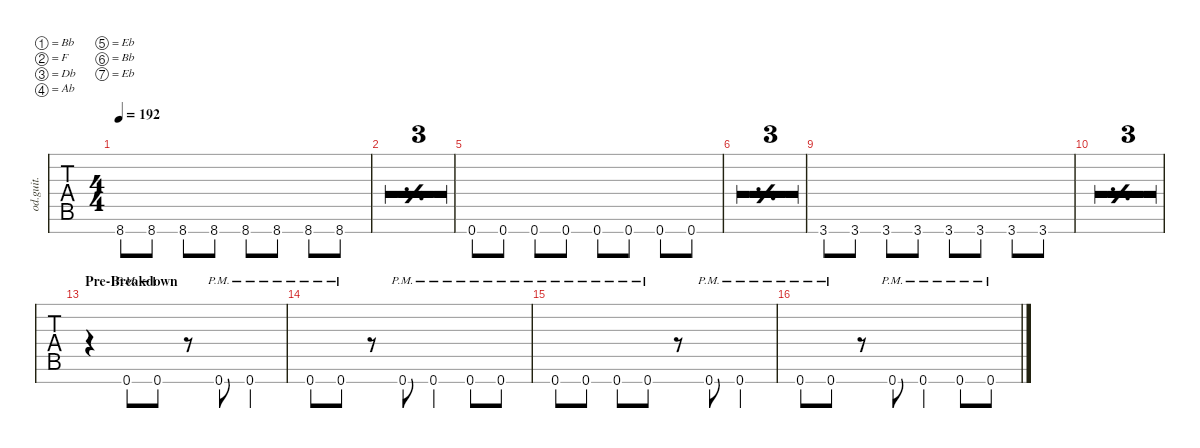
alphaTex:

\defaultSystemsLayout 4
\hideDynamics
\bracketExtendMode nobrackets
\track ("Rhythm Guitar R" "od.guit.") {multiBarRest instrument distortionguitar}
\staff {tabs}
\tuning (Bb3 F3 Db3 Ab2 Eb2 Bb1 Eb1)
\ts (4 4)
\tempo 192
\clef f4
\ks c
8.7.8{dy mf beam Up} 8.7.8{beam Up} 8.7.8{beam Up} 8.7.8{beam Up} 8.7.8{beam Up} 8.7.8{beam Up} 8.7.8{beam Up} 8.7.8{beam Up} |
\simile simple
|
|
|
\simile none
0.7{acc #}.8{beam Up} 0.7{acc #}.8{beam Up} 0.7{acc #}.8{beam Up} 0.7{acc #}.8{beam Up} 0.7{acc #}.8{beam Up} 0.7{acc #}.8{beam Up} 0.7{acc #}.8{beam Up} 0.7{acc #}.8{beam Up} |
\simile simple
|
|
|
\simile none
3.7{acc #}.8{beam Up} 3.7{acc #}.8{beam Up} 3.7{acc #}.8{beam Up} 3.7{acc #}.8{beam Up} 3.7{acc #}.8{beam Up} 3.7{acc #}.8{beam Up} 3.7{acc #}.8{beam Up} 3.7{acc #}.8{beam Up} |
\simile simple
|
|
|
\section ("" "Pre-Breakdown")
\simile none
r.4{beam Down} 0.7{pm acc #}.8{beam Up} 0.7{pm acc #}.8{beam Up} r.8{beam Down} 0.7{pm acc #}.8{beam Up} 0.7{pm st acc #}.4{beam Up} |
0.7{pm acc #}.8{beam Up} 0.7{pm acc #}.8{beam Up} r.8{beam Down} 0.7{pm acc #}.8{beam Up} 0.7{pm st acc #}.4{beam Up} 0.7{pm acc #}.8{beam Up} 0.7{pm acc #}.8{beam Up} |
0.7{pm acc #}.8{beam Up} 0.7{pm acc #}.8{beam Up} 0.7{pm acc #}.8{beam Up} 0.7{pm acc #}.8{beam Up} r.8{beam Down} 0.7{pm acc #}.8{beam Up} 0.7{pm st acc #}.4{beam Up} |
0.7{pm acc #}.8{beam Up} 0.7{pm acc #}.8{beam Up} r.8{beam Down} 0.7{pm acc #}.8{beam Up} 0.7{pm st acc #}.4{beam Up} 0.7{pm acc #}.8{beam Up} 0.7{pm acc #}.8{beam Up}
